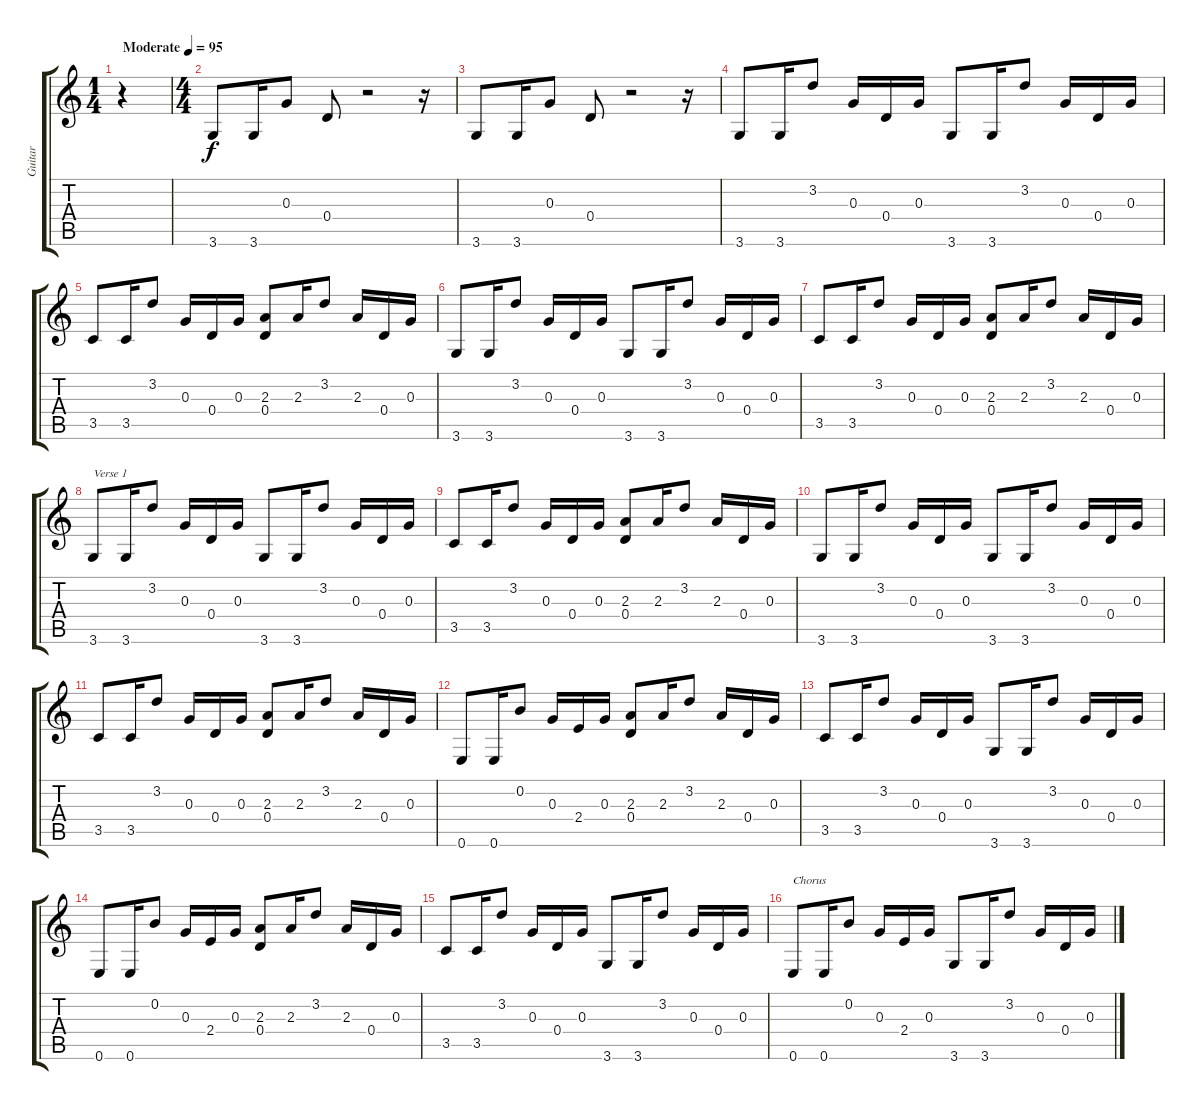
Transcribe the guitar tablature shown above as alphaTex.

\track ("Guitar" "Guitar") {instrument acousticguitarsteel}
\staff {score tabs}
\tuning (E4 B3 G3 D3 A2 E2) {hide}
\ts (1 4)
\tempo (95 "Moderate")
\clef g2
\ks c
r.4{dy f instrument acousticguitarsteel} |
\ts (4 4)
3.6.8 3.6.16 0.3.8 0.4.8 r.2 r.16 |
3.6.8 3.6.16 0.3.8 0.4.8 r.2 r.16 |
3.6.8 3.6.16 3.2.8 0.3.16 0.4.16 0.3.16 3.6.8 3.6.16 3.2.8 0.3.16 0.4.16 0.3.16 |
3.5.8 3.5.16 3.2.8 0.3.16 0.4.16 0.3.16 (2.3 0.4).8 2.3.16 3.2.8 2.3.16 0.4.16 0.3.16 |
3.6.8 3.6.16 3.2.8 0.3.16 0.4.16 0.3.16 3.6.8 3.6.16 3.2.8 0.3.16 0.4.16 0.3.16 |
3.5.8 3.5.16 3.2.8 0.3.16 0.4.16 0.3.16 (2.3 0.4).8 2.3.16 3.2.8 2.3.16 0.4.16 0.3.16 |
3.6.8{txt "Verse 1"} 3.6.16 3.2.8 0.3.16 0.4.16 0.3.16 3.6.8 3.6.16 3.2.8 0.3.16 0.4.16 0.3.16 |
3.5.8 3.5.16 3.2.8 0.3.16 0.4.16 0.3.16 (2.3 0.4).8 2.3.16 3.2.8 2.3.16 0.4.16 0.3.16 |
3.6.8 3.6.16 3.2.8 0.3.16 0.4.16 0.3.16 3.6.8 3.6.16 3.2.8 0.3.16 0.4.16 0.3.16 |
3.5.8 3.5.16 3.2.8 0.3.16 0.4.16 0.3.16 (2.3 0.4).8 2.3.16 3.2.8 2.3.16 0.4.16 0.3.16 |
0.6.8 0.6.16 0.2.8 0.3.16 2.4.16 0.3.16 (2.3 0.4).8 2.3.16 3.2.8 2.3.16 0.4.16 0.3.16 |
3.5.8 3.5.16 3.2.8 0.3.16 0.4.16 0.3.16 3.6.8 3.6.16 3.2.8 0.3.16 0.4.16 0.3.16 |
0.6.8 0.6.16 0.2.8 0.3.16 2.4.16 0.3.16 (2.3 0.4).8 2.3.16 3.2.8 2.3.16 0.4.16 0.3.16 |
3.5.8 3.5.16 3.2.8 0.3.16 0.4.16 0.3.16 3.6.8 3.6.16 3.2.8 0.3.16 0.4.16 0.3.16 |
0.6.8{txt "Chorus"} 0.6.16 0.2.8 0.3.16 2.4.16 0.3.16 3.6.8 3.6.16 3.2.8 0.3.16 0.4.16 0.3.16
